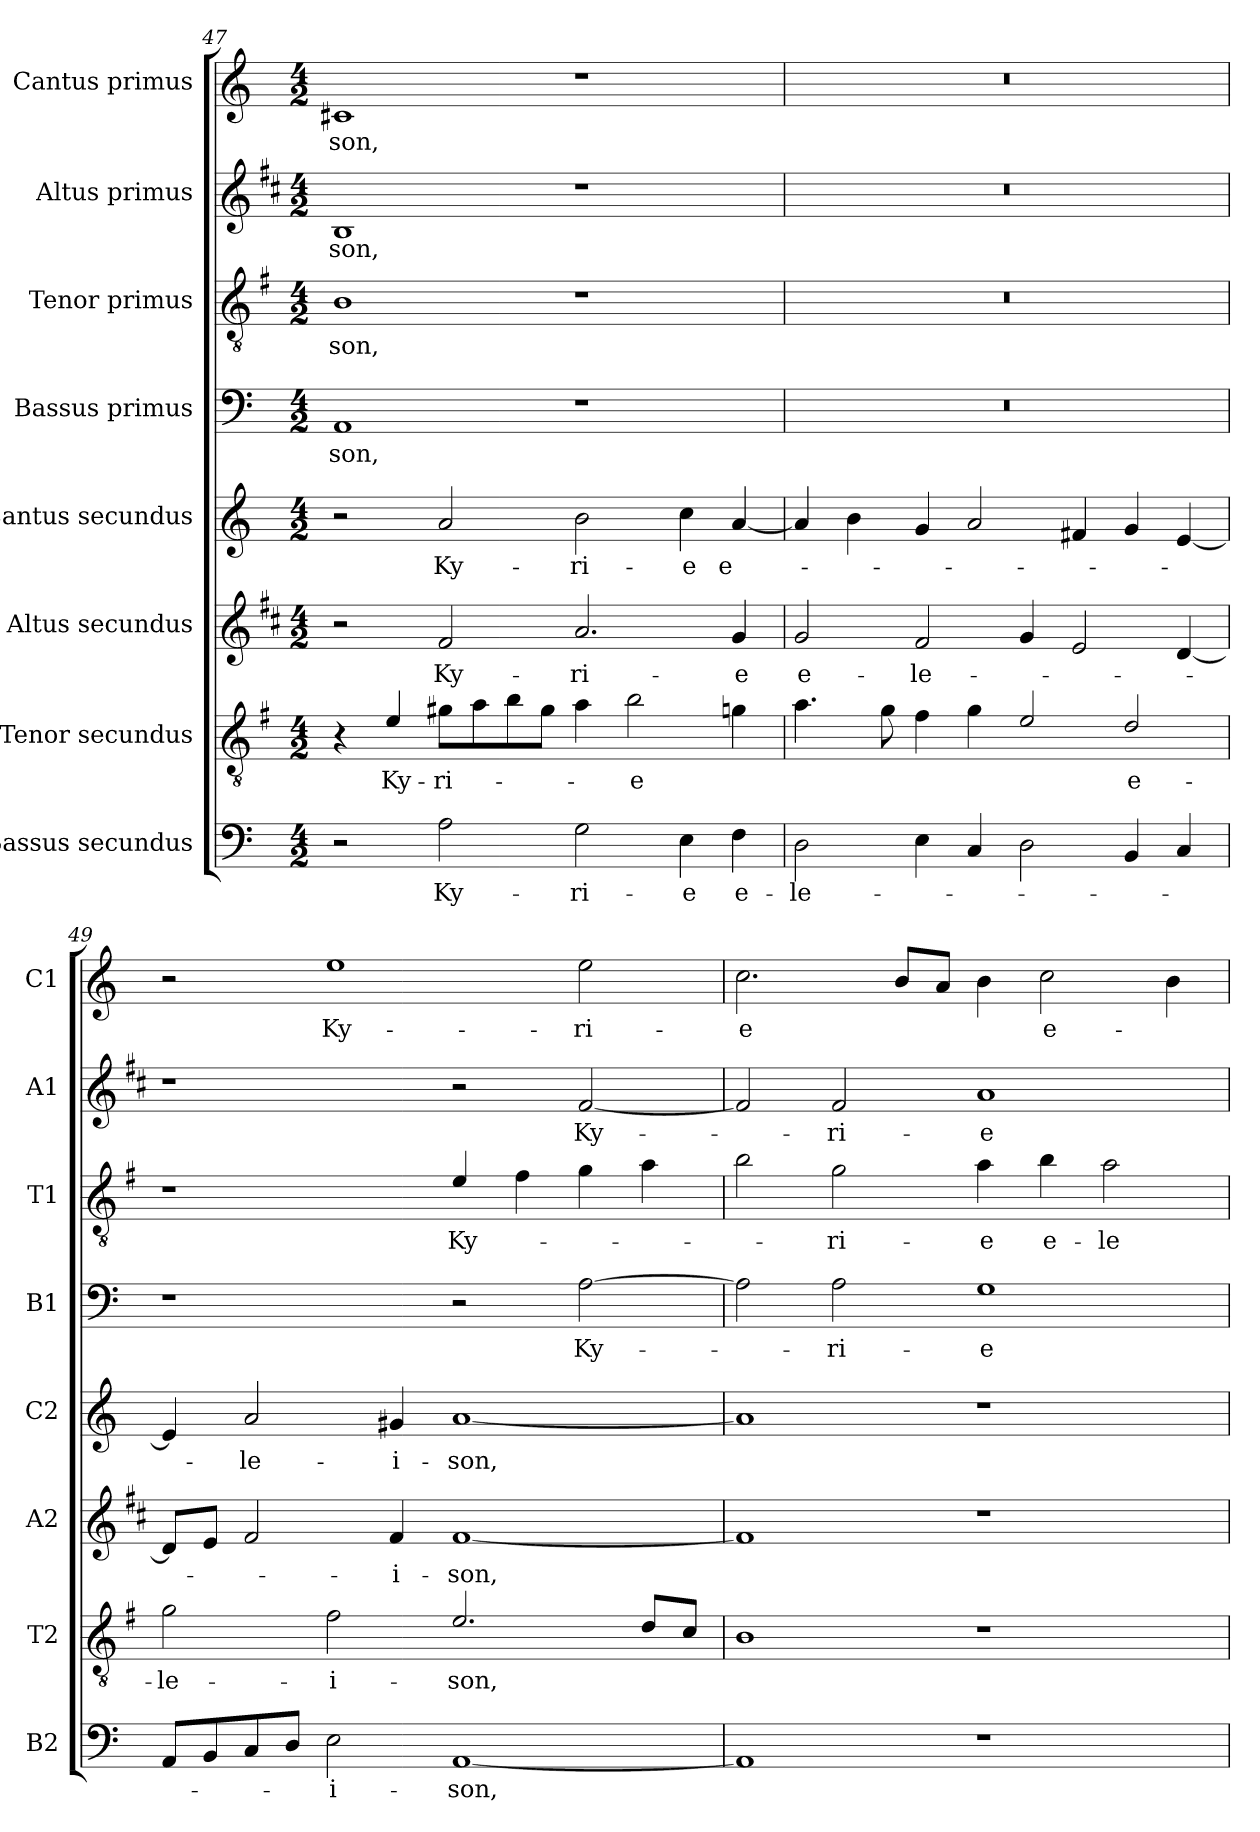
**kern	**text	**kern	**text	**kern	**text	**kern	**text	**kern	**text	**kern	**text	**kern	**text	**kern	**text
*part8	*part8	*part7	*part7	*part6	*part6	*part5	*part5	*part4	*part4	*part3	*part3	*part2	*part2	*part1	*part1
*staff8	*staff8	*staff7	*staff7	*staff6	*staff6	*staff5	*staff5	*staff4	*staff4	*staff3	*staff3	*staff2	*staff2	*staff1	*staff1
*I"Bassus secundus	*	*I"Tenor secundus	*	*I"Altus secundus	*	*I"Cantus secundus	*	*I"Bassus primus	*	*I"Tenor primus	*	*I"Altus primus	*	*I"Cantus primus	*
*I'B2	*	*I'T2	*	*I'A2	*	*I'C2	*	*I'B1	*	*I'T1	*	*I'A1	*	*I'C1	*
*clefF4	*	*clefGv2	*	*clefG2	*	*clefG2	*	*clefF4	*	*clefGv2	*	*clefG2	*	*clefG2	*
*	*	*ITrd4c7	*	*ITrd1c2	*	*	*	*	*	*ITrd4c7	*	*ITrd1c2	*	*	*
*k[]	*	*k[]	*	*k[]	*	*k[]	*	*k[]	*	*k[]	*	*k[]	*	*k[]	*
*C:	*	*C:	*	*C:	*	*C:	*	*C:	*	*C:	*	*C:	*	*C:	*
*M4/2	*	*M4/2	*	*M4/2	*	*M4/2	*	*M4/2	*	*M4/2	*	*M4/2	*	*M4/2	*
=47	=47	=47	=47	=47	=47	=47	=47	=47	=47	=47	=47	=47	=47	=47	=47
!	!	!	!	!	!	!	!	!	!LO:LY:b	!	!LO:LY:b	!	!LO:LY:b	!	!LO:LY:b
2r	.	4r	.	2r	.	2r	.	1AA	-son,	1E	-son,	1A	-son,	1c#X	-son,
!	!	!	!LO:LY:b	!	!	!	!	!	!	!	!	!	!	!	!
.	.	4A/	Ky-	.	.	.	.	.	.	.	.	.	.	.	.
!	!LO:LY:b	!	!LO:LY:b	!	!LO:LY:b	!	!LO:LY:b	!	!	!	!	!	!	!	!
2A\	Ky-	8c#X\L	-ri-	2e/	Ky-	2a/	Ky-	.	.	.	.	.	.	.	.
.	.	8d\	.	.	.	.	.	.	.	.	.	.	.	.	.
.	.	8e\	.	.	.	.	.	.	.	.	.	.	.	.	.
.	.	8c#\J	.	.	.	.	.	.	.	.	.	.	.	.	.
!	!LO:LY:b	!	!	!	!LO:LY:b	!	!LO:LY:b	!	!	!	!	!	!	!	!
2G\	-ri-	4d\	.	2.g/	-ri-	2b\	-ri-	1r	.	1r	.	1r	.	1r	.
!	!	!	!LO:LY:b	!	!	!	!	!	!	!	!	!	!	!	!
.	.	2e\	-e	.	.	.	.	.	.	.	.	.	.	.	.
!	!LO:LY:b	!	!	!	!	!	!LO:LY:b	!	!	!	!	!	!	!	!
4E\	-e	.	.	.	.	4cc\	-e	.	.	.	.	.	.	.	.
!	!LO:LY:b	!	!	!	!LO:LY:b	!	!LO:LY:b	!	!	!	!	!	!	!	!
4F\	e-	4cn\	.	4f/	-e	[4a/	e-	.	.	.	.	.	.	.	.
=48	=48	=48	=48	=48	=48	=48	=48	=48	=48	=48	=48	=48	=48	=48	=48
!	!LO:LY:b	!	!	!	!LO:LY:b	!	!	!	!	!	!	!	!	!	!
2D\	-le-	4.d\	.	2f/	e-	4a/]	.	0r	.	0r	.	0r	.	0r	.
.	.	.	.	.	.	4b\	.	.	.	.	.	.	.	.	.
.	.	8c\	.	.	.	.	.	.	.	.	.	.	.	.	.
!	!	!	!	!	!LO:LY:b	!	!	!	!	!	!	!	!	!	!
4E\	.	4B\	.	2e/	-le-	4g/	.	.	.	.	.	.	.	.	.
4C/	.	4c\	.	.	.	2a/	.	.	.	.	.	.	.	.	.
2D\	.	2A/	.	4f/	.	.	.	.	.	.	.	.	.	.	.
.	.	.	.	2d/	.	4f#X/	.	.	.	.	.	.	.	.	.
!	!	!	!LO:LY:b	!	!	!	!	!	!	!	!	!	!	!	!
4BB/	.	2G/	e-	.	.	4g/	.	.	.	.	.	.	.	.	.
4C/	.	.	.	[4c/	.	[4e/	.	.	.	.	.	.	.	.	.
!!LO:PB:g=z
=49	=49	=49	=49	=49	=49	=49	=49	=49	=49	=49	=49	=49	=49	=49	=49
!	!	!	!LO:LY:b	!	!	!	!	!	!	!	!	!	!	!	!
8AA/L	.	2c\	-le-	8c/L]	.	4e/]	.	1r	.	1r	.	1r	.	2r	.
8BB/	.	.	.	8d/J	.	.	.	.	.	.	.	.	.	.	.
!	!	!	!	!	!	!	!LO:LY:b	!	!	!	!	!	!	!	!
8C/	.	.	.	2e/	.	2a/	-le-	.	.	.	.	.	.	.	.
8D/J	.	.	.	.	.	.	.	.	.	.	.	.	.	.	.
!	!LO:LY:b	!	!LO:LY:b	!	!	!	!	!	!	!	!	!	!	!	!LO:LY:b
2E\	-i-	2B\	-i-	.	.	.	.	.	.	.	.	.	.	1ee	Ky-
!	!	!	!	!	!LO:LY:b	!	!LO:LY:b	!	!	!	!	!	!	!	!
.	.	.	.	4e/	-i-	4g#X/	-i-	.	.	.	.	.	.	.	.
!	!LO:LY:b	!	!LO:LY:b	!	!LO:LY:b	!	!LO:LY:b	!	!	!	!LO:LY:b	!	!	!	!
[1AA	-son,	2.A/	-son,	[1e	-son,	[1a	-son,	2r	.	4A/	Ky-	2r	.	.	.
.	.	.	.	.	.	.	.	.	.	4B\	.	.	.	.	.
!	!	!	!	!	!	!	!	!	!LO:LY:b	!	!	!	!LO:LY:b	!	!LO:LY:b
.	.	.	.	.	.	.	.	[2A\	Ky-	4c\	.	[2e/	Ky-	2ee\	-ri-
.	.	8G/L	.	.	.	.	.	.	.	4d\	.	.	.	.	.
.	.	8F/J	.	.	.	.	.	.	.	.	.	.	.	.	.
=50	=50	=50	=50	=50	=50	=50	=50	=50	=50	=50	=50	=50	=50	=50	=50
!	!	!	!	!	!	!	!	!	!	!	!	!	!	!	!LO:LY:b
1AA]	.	1E	.	1e]	.	1a]	.	2A\]	.	2e\	.	2e/]	.	2.cc\	-e
!	!	!	!	!	!	!	!	!	!LO:LY:b	!	!LO:LY:b	!	!LO:LY:b	!	!
.	.	.	.	.	.	.	.	2A\	-ri-	2c\	-ri-	2e/	-ri-	.	.
.	.	.	.	.	.	.	.	.	.	.	.	.	.	8b/L	.
.	.	.	.	.	.	.	.	.	.	.	.	.	.	8a/J	.
!	!	!	!	!	!	!	!	!	!LO:LY:b	!	!LO:LY:b	!	!LO:LY:b	!	!
1r	.	1r	.	1r	.	1r	.	1G	-e	4d\	-e	1g	-e	4b\	.
!	!	!	!	!	!	!	!	!	!	!	!LO:LY:b	!	!	!	!LO:LY:b
.	.	.	.	.	.	.	.	.	.	4e\	e-	.	.	2cc\	e-
!	!	!	!	!	!	!	!	!	!	!	!LO:LY:b	!	!	!	!
.	.	.	.	.	.	.	.	.	.	2d\	-le-	.	.	.	.
.	.	.	.	.	.	.	.	.	.	.	.	.	.	4b\	.
=	=	=	=	=	=	=	=	=	=	=	=	=	=	=	=
*-	*-	*-	*-	*-	*-	*-	*-	*-	*-	*-	*-	*-	*-	*-	*-
